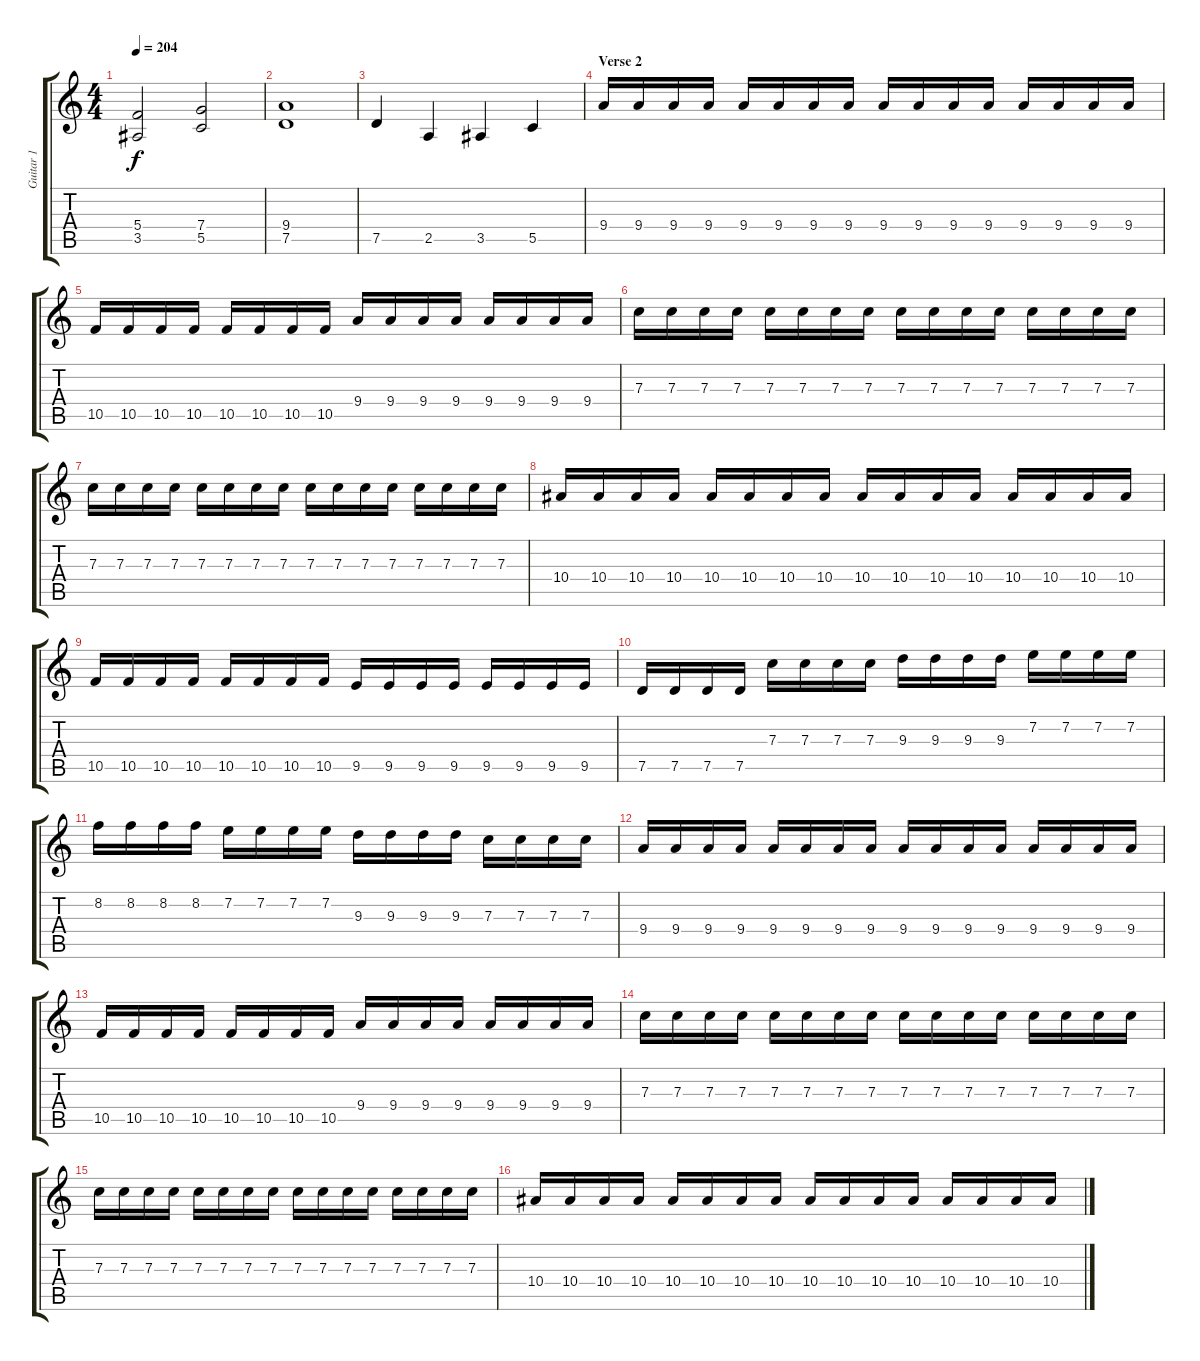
\track ("Guitar 1" "Guitar 1") {instrument distortionguitar}
\staff {score tabs}
\tuning (D4 A3 F3 C3 G2 D2) {hide}
\ts (4 4)
\tempo 204
\clef g2
\ks c
(5.4 3.5).2{dy f} (7.4 5.5).2 |
(9.4 7.5).1 |
7.5.4 2.5.4 3.5.4 5.5.4 |
\section ("" "Verse 2")
9.4.16 9.4.16 9.4.16 9.4.16 9.4.16 9.4.16 9.4.16 9.4.16 9.4.16 9.4.16 9.4.16 9.4.16 9.4.16 9.4.16 9.4.16 9.4.16 |
10.5.16 10.5.16 10.5.16 10.5.16 10.5.16 10.5.16 10.5.16 10.5.16 9.4.16 9.4.16 9.4.16 9.4.16 9.4.16 9.4.16 9.4.16 9.4.16 |
7.3.16 7.3.16 7.3.16 7.3.16 7.3.16 7.3.16 7.3.16 7.3.16 7.3.16 7.3.16 7.3.16 7.3.16 7.3.16 7.3.16 7.3.16 7.3.16 |
7.3.16 7.3.16 7.3.16 7.3.16 7.3.16 7.3.16 7.3.16 7.3.16 7.3.16 7.3.16 7.3.16 7.3.16 7.3.16 7.3.16 7.3.16 7.3.16 |
10.4.16 10.4.16 10.4.16 10.4.16 10.4.16 10.4.16 10.4.16 10.4.16 10.4.16 10.4.16 10.4.16 10.4.16 10.4.16 10.4.16 10.4.16 10.4.16 |
10.5.16 10.5.16 10.5.16 10.5.16 10.5.16 10.5.16 10.5.16 10.5.16 9.5.16 9.5.16 9.5.16 9.5.16 9.5.16 9.5.16 9.5.16 9.5.16 |
7.5.16 7.5.16 7.5.16 7.5.16 7.3.16 7.3.16 7.3.16 7.3.16 9.3.16 9.3.16 9.3.16 9.3.16 7.2.16 7.2.16 7.2.16 7.2.16 |
8.2.16 8.2.16 8.2.16 8.2.16 7.2.16 7.2.16 7.2.16 7.2.16 9.3.16 9.3.16 9.3.16 9.3.16 7.3.16 7.3.16 7.3.16 7.3.16 |
9.4.16 9.4.16 9.4.16 9.4.16 9.4.16 9.4.16 9.4.16 9.4.16 9.4.16 9.4.16 9.4.16 9.4.16 9.4.16 9.4.16 9.4.16 9.4.16 |
10.5.16 10.5.16 10.5.16 10.5.16 10.5.16 10.5.16 10.5.16 10.5.16 9.4.16 9.4.16 9.4.16 9.4.16 9.4.16 9.4.16 9.4.16 9.4.16 |
7.3.16 7.3.16 7.3.16 7.3.16 7.3.16 7.3.16 7.3.16 7.3.16 7.3.16 7.3.16 7.3.16 7.3.16 7.3.16 7.3.16 7.3.16 7.3.16 |
7.3.16 7.3.16 7.3.16 7.3.16 7.3.16 7.3.16 7.3.16 7.3.16 7.3.16 7.3.16 7.3.16 7.3.16 7.3.16 7.3.16 7.3.16 7.3.16 |
10.4.16 10.4.16 10.4.16 10.4.16 10.4.16 10.4.16 10.4.16 10.4.16 10.4.16 10.4.16 10.4.16 10.4.16 10.4.16 10.4.16 10.4.16 10.4.16
